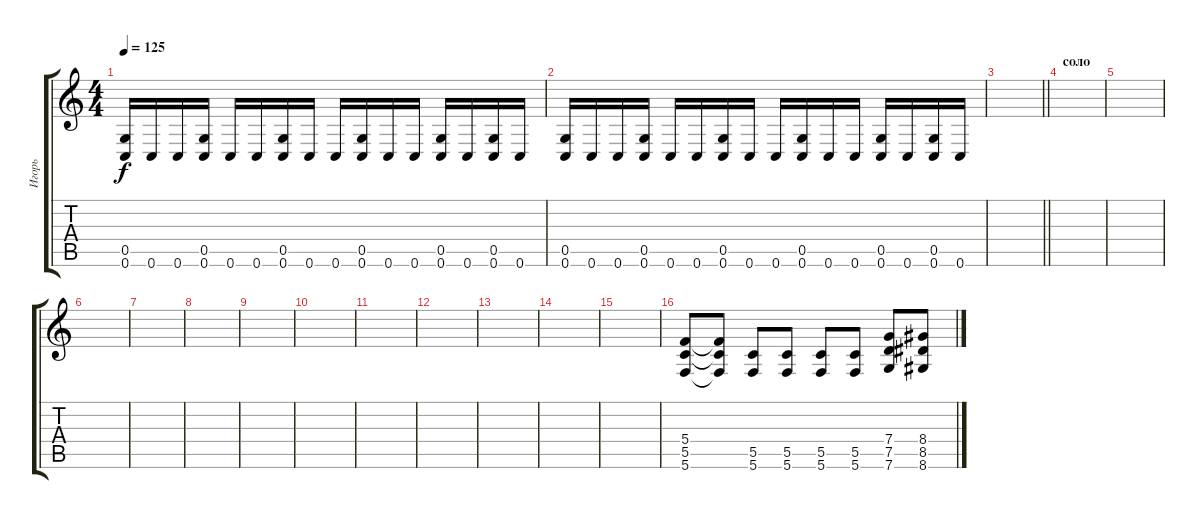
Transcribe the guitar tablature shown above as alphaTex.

\track ("Игорь" "Игорь") {instrument distortionguitar}
\staff {score tabs}
\tuning (D4 A3 F3 C3 G2 C2) {hide}
\ts (4 4)
\tempo 125
\clef g2
\ks c
(0.5 0.6).16{dy f} 0.6.16 0.6.16 (0.5 0.6).16 0.6.16 0.6.16 (0.5 0.6).16 0.6.16 0.6.16 (0.5 0.6).16 0.6.16 0.6.16 (0.5 0.6).16 0.6.16 (0.5 0.6).16 0.6.16 |
(0.5 0.6).16 0.6.16 0.6.16 (0.5 0.6).16 0.6.16 0.6.16 (0.5 0.6).16 0.6.16 0.6.16 (0.5 0.6).16 0.6.16 0.6.16 (0.5 0.6).16 0.6.16 (0.5 0.6).16 0.6.16 |
\barLineRight lightlight
|
\section ("" "соло")
|
|
|
|
|
|
|
|
|
|
|
|
(5.4 5.5 5.6).8 (5.4{t} 5.5{t} 5.6{t}).8 (5.5 5.6).8 (5.5 5.6).8 (5.5 5.6).8 (5.5 5.6).8 (7.4 7.5 7.6).8 (8.4 8.5 8.6).8
